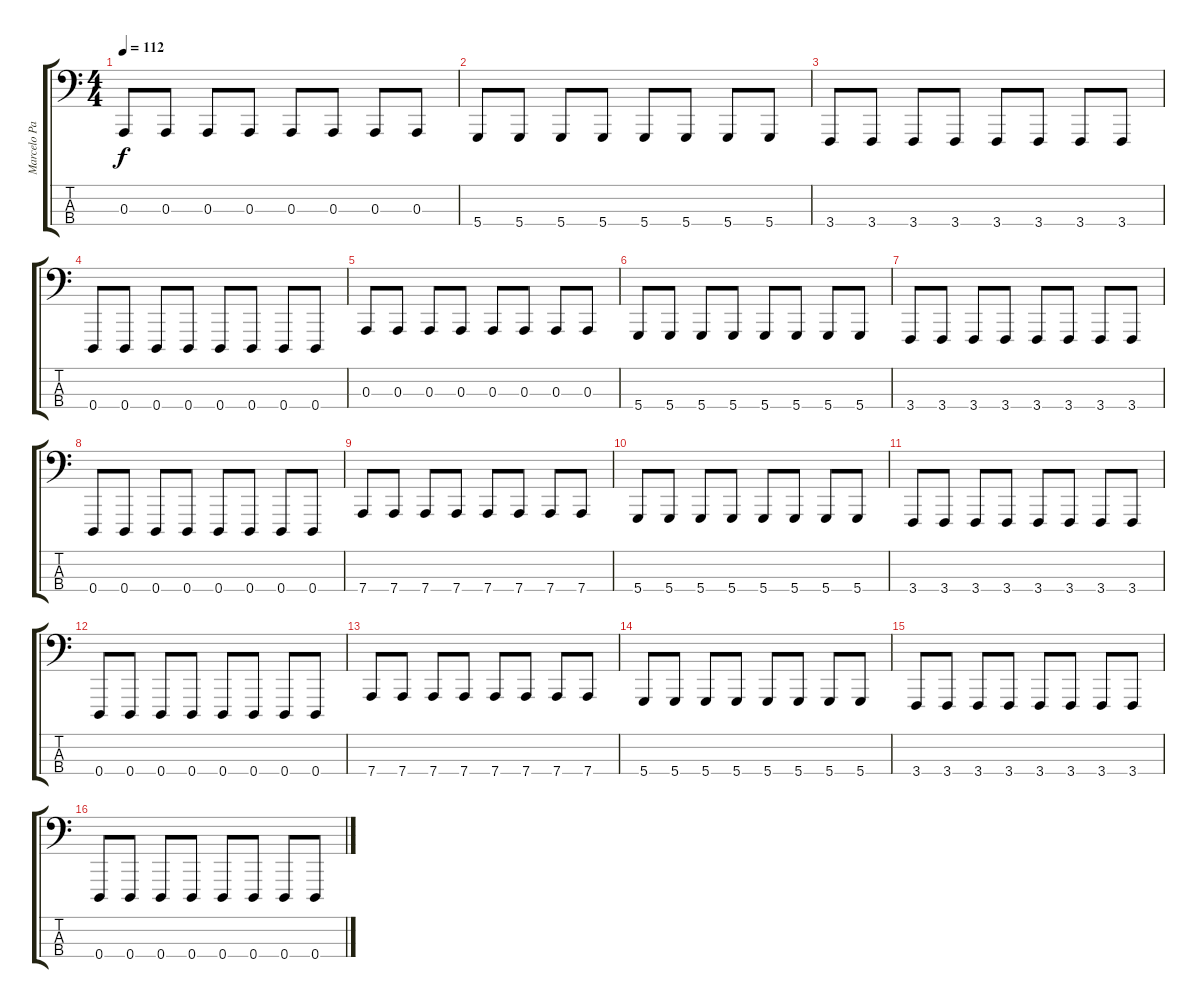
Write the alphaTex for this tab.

\track ("Marcelo Palacios" "Marcelo Pa") {instrument lead8bassandlead}
\staff {score tabs}
\tuning (G2 D2 A1 D1) {hide}
\ts (4 4)
\tempo 112
\clef f4
\ks c
0.3.8{dy f} 0.3.8 0.3.8 0.3.8 0.3.8 0.3.8 0.3.8 0.3.8 |
5.4.8 5.4.8 5.4.8 5.4.8 5.4.8 5.4.8 5.4.8 5.4.8 |
3.4.8 3.4.8 3.4.8 3.4.8 3.4.8 3.4.8 3.4.8 3.4.8 |
0.4.8 0.4.8 0.4.8 0.4.8 0.4.8 0.4.8 0.4.8 0.4.8 |
0.3.8 0.3.8 0.3.8 0.3.8 0.3.8 0.3.8 0.3.8 0.3.8 |
5.4.8 5.4.8 5.4.8 5.4.8 5.4.8 5.4.8 5.4.8 5.4.8 |
3.4.8 3.4.8 3.4.8 3.4.8 3.4.8 3.4.8 3.4.8 3.4.8 |
0.4.8 0.4.8 0.4.8 0.4.8 0.4.8 0.4.8 0.4.8 0.4.8 |
7.4.8 7.4.8 7.4.8 7.4.8 7.4.8 7.4.8 7.4.8 7.4.8 |
5.4.8 5.4.8 5.4.8 5.4.8 5.4.8 5.4.8 5.4.8 5.4.8 |
3.4.8 3.4.8 3.4.8 3.4.8 3.4.8 3.4.8 3.4.8 3.4.8 |
0.4.8 0.4.8 0.4.8 0.4.8 0.4.8 0.4.8 0.4.8 0.4.8 |
7.4.8 7.4.8 7.4.8 7.4.8 7.4.8 7.4.8 7.4.8 7.4.8 |
5.4.8 5.4.8 5.4.8 5.4.8 5.4.8 5.4.8 5.4.8 5.4.8 |
3.4.8 3.4.8 3.4.8 3.4.8 3.4.8 3.4.8 3.4.8 3.4.8 |
0.4.8 0.4.8 0.4.8 0.4.8 0.4.8 0.4.8 0.4.8 0.4.8
